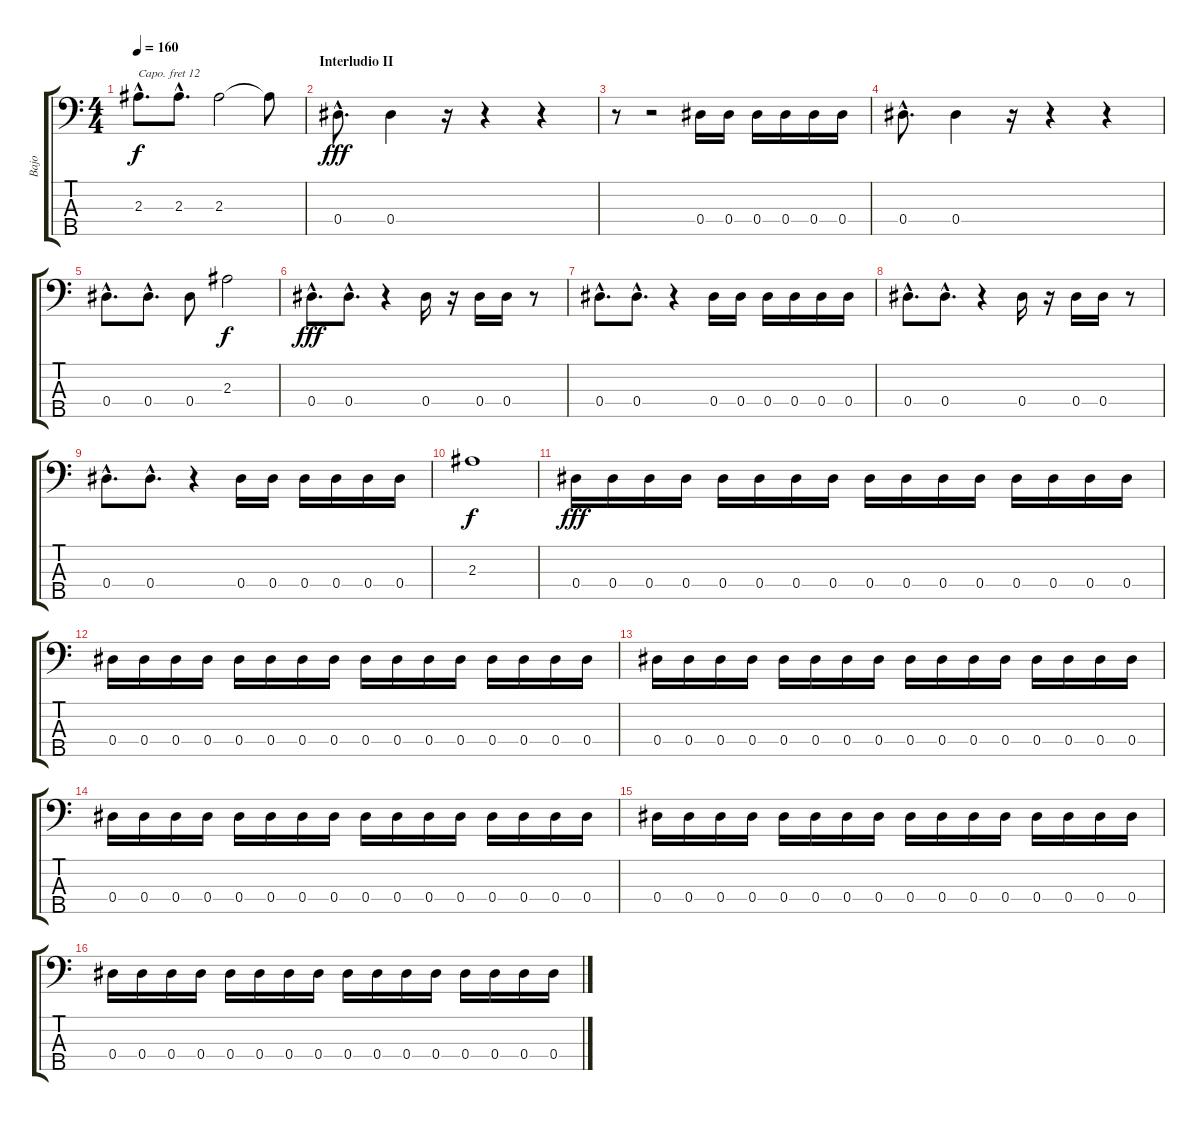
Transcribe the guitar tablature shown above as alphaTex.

\track ("Bajo" "Bajo") {instrument electricbassfinger}
\staff {score tabs}
\capo 12
\tuning (Gb2 Db2 Ab1 Eb1 Bb0) {hide}
\ts (4 4)
\tempo 160
\clef f4
\ks c
2.3{hac}.8{d dy f} 2.3{hac}.8{d} 2.3.2 2.3{t}.8 |
\section ("" "Interludio II")
0.4{hac}.8{d dy fff} 0.4.4 r.16 r.4 r.4 |
r.8 r.2 0.4.16 0.4.16 0.4.16 0.4.16 0.4.16 0.4.16 |
0.4{hac}.8{d} 0.4.4 r.16 r.4 r.4 |
0.4{hac}.8{d} 0.4{hac}.8{d} 0.4.8 2.3.2{dy f} |
0.4{hac}.8{d dy fff} 0.4{hac}.8{d} r.4 0.4.16 r.16 0.4.16 0.4.16 r.8 |
0.4{hac}.8{d} 0.4{hac}.8{d} r.4 0.4.16 0.4.16 0.4.16 0.4.16 0.4.16 0.4.16 |
0.4{hac}.8{d} 0.4{hac}.8{d} r.4 0.4.16 r.16 0.4.16 0.4.16 r.8 |
0.4{hac}.8{d} 0.4{hac}.8{d} r.4 0.4.16 0.4.16 0.4.16 0.4.16 0.4.16 0.4.16 |
2.3.1{dy f} |
0.4.16{dy fff} 0.4.16 0.4.16 0.4.16 0.4.16 0.4.16 0.4.16 0.4.16 0.4.16 0.4.16 0.4.16 0.4.16 0.4.16 0.4.16 0.4.16 0.4.16 |
0.4.16 0.4.16 0.4.16 0.4.16 0.4.16 0.4.16 0.4.16 0.4.16 0.4.16 0.4.16 0.4.16 0.4.16 0.4.16 0.4.16 0.4.16 0.4.16 |
0.4.16 0.4.16 0.4.16 0.4.16 0.4.16 0.4.16 0.4.16 0.4.16 0.4.16 0.4.16 0.4.16 0.4.16 0.4.16 0.4.16 0.4.16 0.4.16 |
0.4.16 0.4.16 0.4.16 0.4.16 0.4.16 0.4.16 0.4.16 0.4.16 0.4.16 0.4.16 0.4.16 0.4.16 0.4.16 0.4.16 0.4.16 0.4.16 |
0.4.16 0.4.16 0.4.16 0.4.16 0.4.16 0.4.16 0.4.16 0.4.16 0.4.16 0.4.16 0.4.16 0.4.16 0.4.16 0.4.16 0.4.16 0.4.16 |
0.4.16 0.4.16 0.4.16 0.4.16 0.4.16 0.4.16 0.4.16 0.4.16 0.4.16 0.4.16 0.4.16 0.4.16 0.4.16 0.4.16 0.4.16 0.4.16
